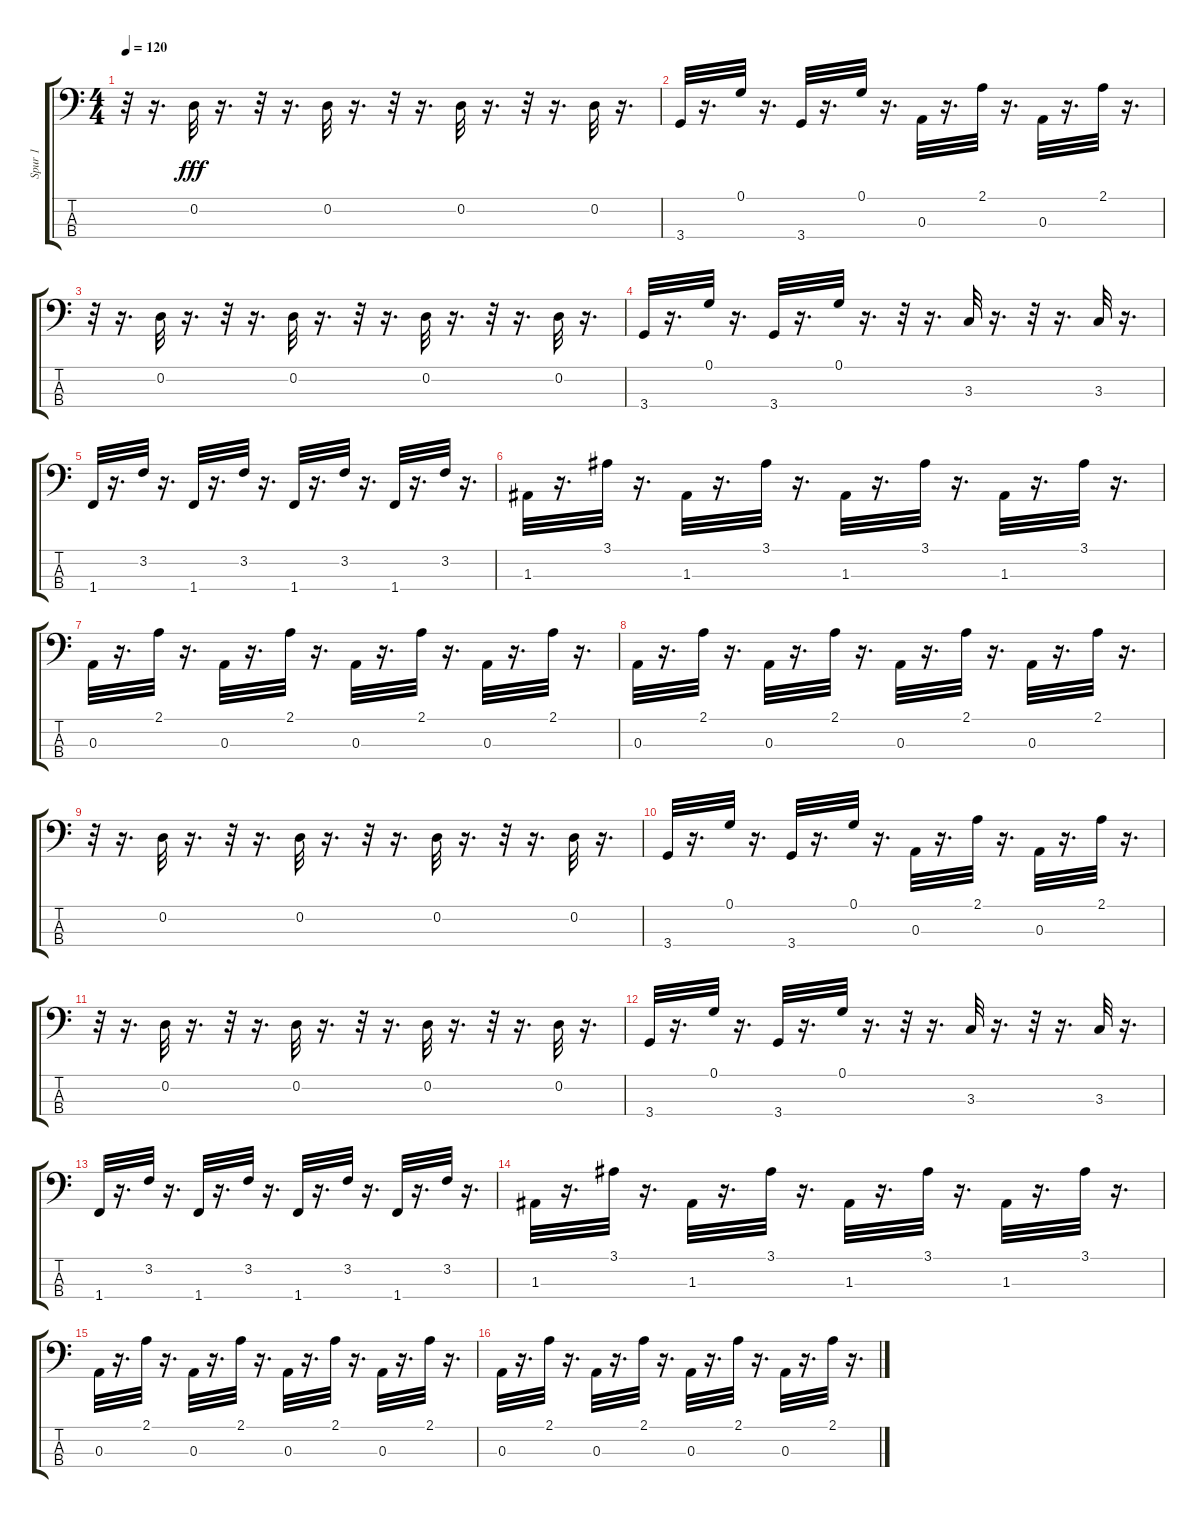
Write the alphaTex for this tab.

\track ("Spur 1" "Spur 1") {instrument fretlessbass}
\staff {score tabs}
\tuning (G2 D2 A1 E1) {hide}
\ts (4 4)
\tempo 120
\clef f4
\ks c
r.32{dy fff} r.16{d} 0.2.32 r.16{d} r.32 r.16{d} 0.2.32 r.16{d} r.32 r.16{d} 0.2.32 r.16{d} r.32 r.16{d} 0.2.32 r.16{d} |
3.4.32 r.16{d} 0.1.32 r.16{d} 3.4.32 r.16{d} 0.1.32 r.16{d} 0.3.32 r.16{d} 2.1.32 r.16{d} 0.3.32 r.16{d} 2.1.32 r.16{d} |
r.32 r.16{d} 0.2.32 r.16{d} r.32 r.16{d} 0.2.32 r.16{d} r.32 r.16{d} 0.2.32 r.16{d} r.32 r.16{d} 0.2.32 r.16{d} |
3.4.32 r.16{d} 0.1.32 r.16{d} 3.4.32 r.16{d} 0.1.32 r.16{d} r.32 r.16{d} 3.3.32 r.16{d} r.32 r.16{d} 3.3.32 r.16{d} |
1.4.32 r.16{d} 3.2.32 r.16{d} 1.4.32 r.16{d} 3.2.32 r.16{d} 1.4.32 r.16{d} 3.2.32 r.16{d} 1.4.32 r.16{d} 3.2.32 r.16{d} |
1.3.32 r.16{d} 3.1.32 r.16{d} 1.3.32 r.16{d} 3.1.32 r.16{d} 1.3.32 r.16{d} 3.1.32 r.16{d} 1.3.32 r.16{d} 3.1.32 r.16{d} |
0.3.32 r.16{d} 2.1.32 r.16{d} 0.3.32 r.16{d} 2.1.32 r.16{d} 0.3.32 r.16{d} 2.1.32 r.16{d} 0.3.32 r.16{d} 2.1.32 r.16{d} |
0.3.32 r.16{d} 2.1.32 r.16{d} 0.3.32 r.16{d} 2.1.32 r.16{d} 0.3.32 r.16{d} 2.1.32 r.16{d} 0.3.32 r.16{d} 2.1.32 r.16{d} |
r.32 r.16{d} 0.2.32 r.16{d} r.32 r.16{d} 0.2.32 r.16{d} r.32 r.16{d} 0.2.32 r.16{d} r.32 r.16{d} 0.2.32 r.16{d} |
3.4.32 r.16{d} 0.1.32 r.16{d} 3.4.32 r.16{d} 0.1.32 r.16{d} 0.3.32 r.16{d} 2.1.32 r.16{d} 0.3.32 r.16{d} 2.1.32 r.16{d} |
r.32 r.16{d} 0.2.32 r.16{d} r.32 r.16{d} 0.2.32 r.16{d} r.32 r.16{d} 0.2.32 r.16{d} r.32 r.16{d} 0.2.32 r.16{d} |
3.4.32 r.16{d} 0.1.32 r.16{d} 3.4.32 r.16{d} 0.1.32 r.16{d} r.32 r.16{d} 3.3.32 r.16{d} r.32 r.16{d} 3.3.32 r.16{d} |
1.4.32 r.16{d} 3.2.32 r.16{d} 1.4.32 r.16{d} 3.2.32 r.16{d} 1.4.32 r.16{d} 3.2.32 r.16{d} 1.4.32 r.16{d} 3.2.32 r.16{d} |
1.3.32 r.16{d} 3.1.32 r.16{d} 1.3.32 r.16{d} 3.1.32 r.16{d} 1.3.32 r.16{d} 3.1.32 r.16{d} 1.3.32 r.16{d} 3.1.32 r.16{d} |
0.3.32 r.16{d} 2.1.32 r.16{d} 0.3.32 r.16{d} 2.1.32 r.16{d} 0.3.32 r.16{d} 2.1.32 r.16{d} 0.3.32 r.16{d} 2.1.32 r.16{d} |
0.3.32 r.16{d} 2.1.32 r.16{d} 0.3.32 r.16{d} 2.1.32 r.16{d} 0.3.32 r.16{d} 2.1.32 r.16{d} 0.3.32 r.16{d} 2.1.32 r.16{d}
